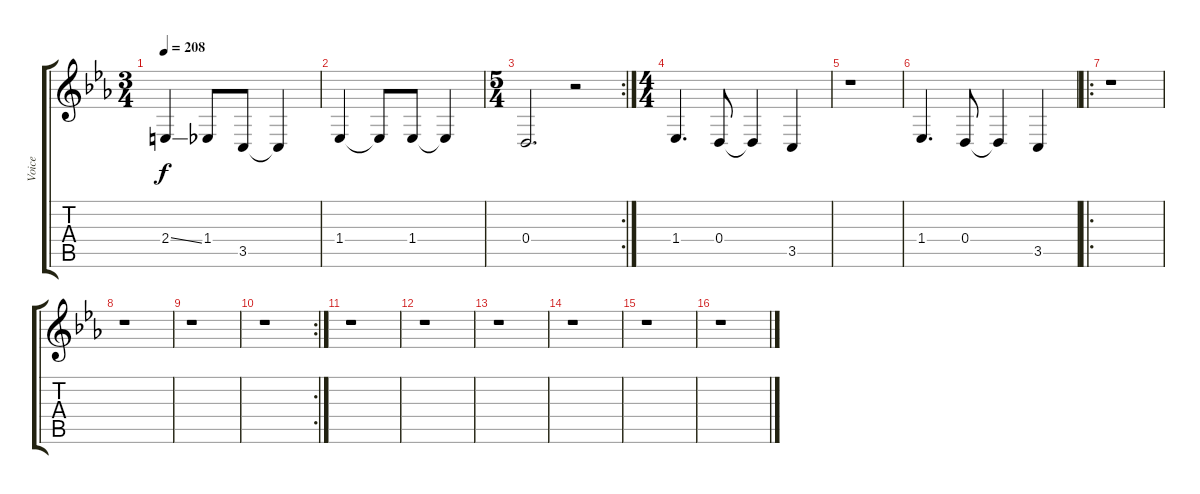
\track ("Voice" "Voice") {instrument lead8bassandlead}
\staff {score tabs}
\tuning (E4 B3 G3 D3 A2 E2) {hide}
\ts (3 4)
\tempo 208
\clef g2
\ks cminor
2.4{ss}.4{dy f} 1.4.8 3.5.8 3.5{t}.4 |
1.4.4 1.4{t}.8 1.4.8 1.4{t}.4 |
\rc 2
\ts (5 4)
0.4.2{d} r.2 |
\ts (4 4)
1.4.4{d} 0.4.8 0.4{t}.4 3.5.4 |
r.1 |
1.4.4{d} 0.4.8 0.4{t}.4 3.5.4 |
\ro
r.1 |
r.1 |
r.1 |
\rc 2
r.1 |
r.1 |
r.1 |
r.1 |
r.1 |
r.1 |
r.1
